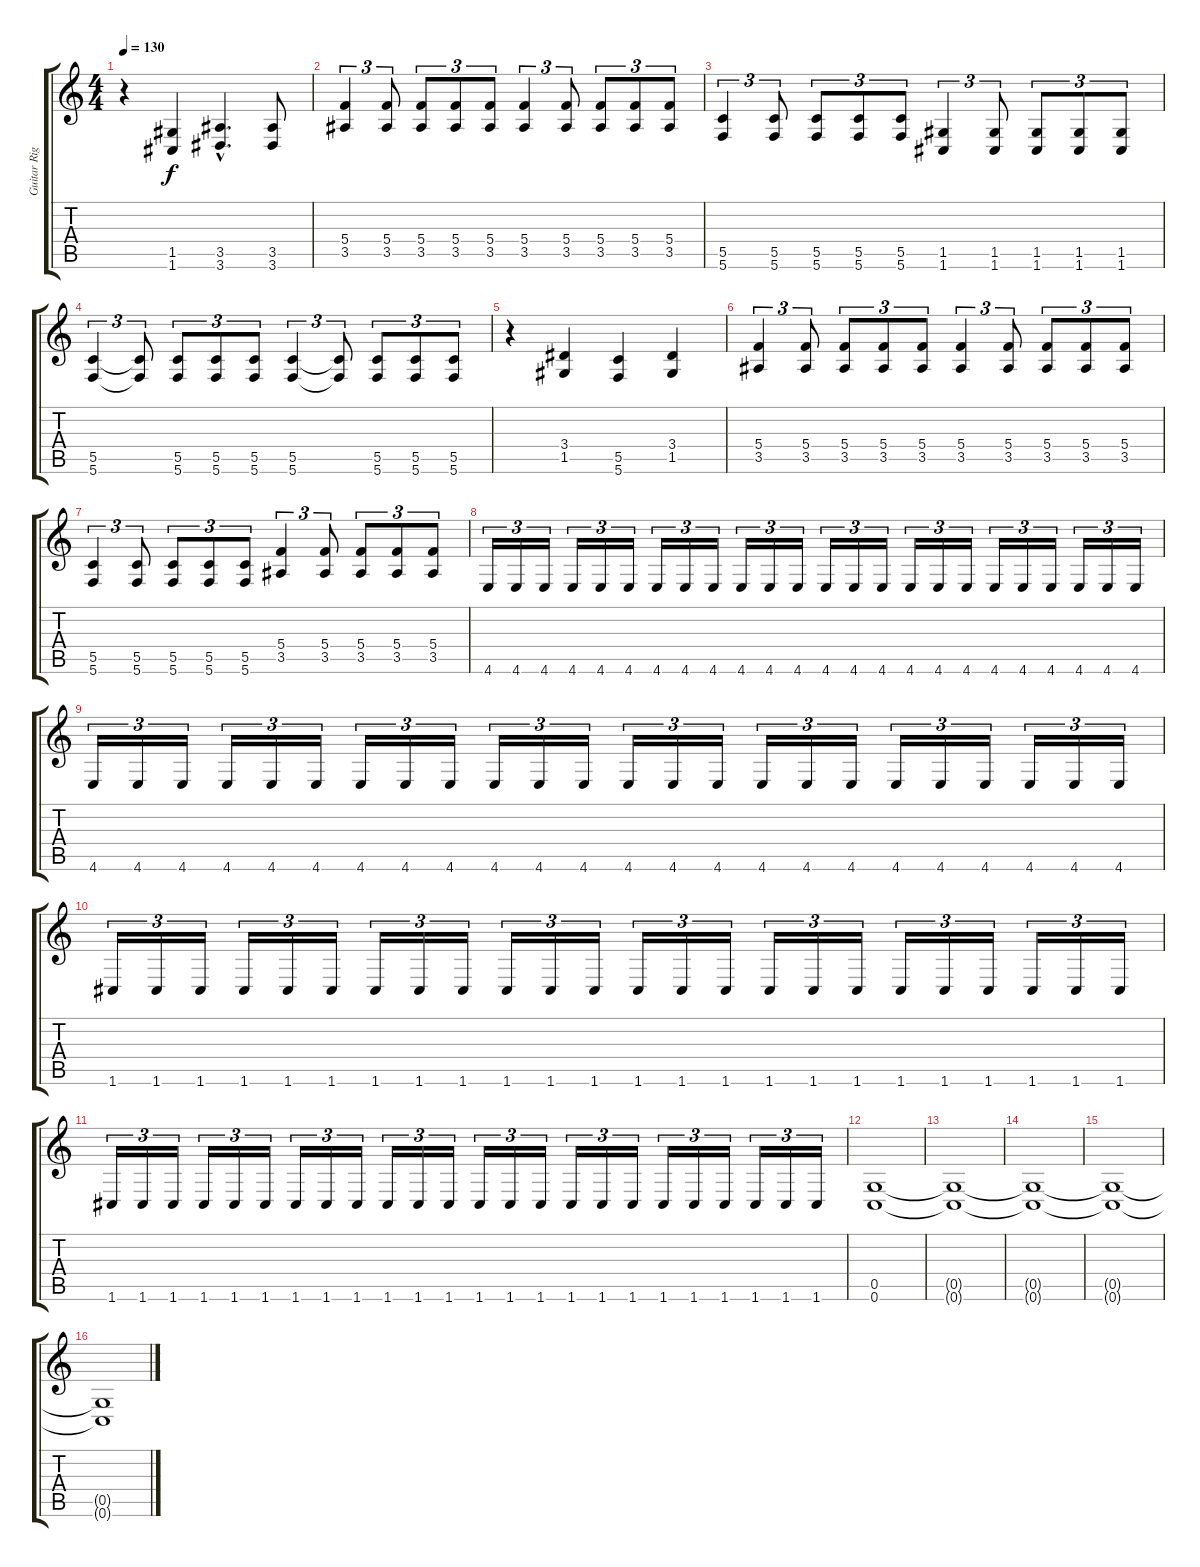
\track ("Guitar Right" "Guitar Rig") {instrument distortionguitar}
\staff {score tabs}
\tuning (D4 A3 F3 C3 G2 C2) {hide}
\ts (4 4)
\tempo 130
\clef g2
\ks c
r.4{dy f} (1.5 1.6).4 (3.5{hac} 3.6{hac}).4{d} (3.5 3.6).8 |
(5.4 3.5).4{tu (3 2)} (5.4 3.5).8{tu (3 2)} (5.4 3.5).8{tu (3 2)} (5.4 3.5).8{tu (3 2)} (5.4 3.5).8{tu (3 2)} (5.4 3.5).4{tu (3 2)} (5.4 3.5).8{tu (3 2)} (5.4 3.5).8{tu (3 2)} (5.4 3.5).8{tu (3 2)} (5.4 3.5).8{tu (3 2)} |
(5.5 5.6).4{tu (3 2)} (5.5 5.6).8{tu (3 2)} (5.5 5.6).8{tu (3 2)} (5.5 5.6).8{tu (3 2)} (5.5 5.6).8{tu (3 2)} (1.5 1.6).4{tu (3 2)} (1.5 1.6).8{tu (3 2)} (1.5 1.6).8{tu (3 2)} (1.5 1.6).8{tu (3 2)} (1.5 1.6).8{tu (3 2)} |
(5.5 5.6).4{tu (3 2)} (5.5{t} 5.6{t}).8{tu (3 2)} (5.5 5.6).8{tu (3 2)} (5.5 5.6).8{tu (3 2)} (5.5 5.6).8{tu (3 2)} (5.5 5.6).4{tu (3 2)} (5.5{t} 5.6{t}).8{tu (3 2)} (5.5 5.6).8{tu (3 2)} (5.5 5.6).8{tu (3 2)} (5.5 5.6).8{tu (3 2)} |
r.4 (3.4 1.5).4 (5.5 5.6).4 (3.4 1.5).4 |
(5.4 3.5).4{tu (3 2)} (5.4 3.5).8{tu (3 2)} (5.4 3.5).8{tu (3 2)} (5.4 3.5).8{tu (3 2)} (5.4 3.5).8{tu (3 2)} (5.4 3.5).4{tu (3 2)} (5.4 3.5).8{tu (3 2)} (5.4 3.5).8{tu (3 2)} (5.4 3.5).8{tu (3 2)} (5.4 3.5).8{tu (3 2)} |
(5.5 5.6).4{tu (3 2)} (5.5 5.6).8{tu (3 2)} (5.5 5.6).8{tu (3 2)} (5.5 5.6).8{tu (3 2)} (5.5 5.6).8{tu (3 2)} (5.4 3.5).4{tu (3 2)} (5.4 3.5).8{tu (3 2)} (5.4 3.5).8{tu (3 2)} (5.4 3.5).8{tu (3 2)} (5.4 3.5).8{tu (3 2)} |
4.6.16{tu (3 2)} 4.6.16{tu (3 2)} 4.6.16{tu (3 2)} 4.6.16{tu (3 2)} 4.6.16{tu (3 2)} 4.6.16{tu (3 2)} 4.6.16{tu (3 2)} 4.6.16{tu (3 2)} 4.6.16{tu (3 2)} 4.6.16{tu (3 2)} 4.6.16{tu (3 2)} 4.6.16{tu (3 2)} 4.6.16{tu (3 2)} 4.6.16{tu (3 2)} 4.6.16{tu (3 2)} 4.6.16{tu (3 2)} 4.6.16{tu (3 2)} 4.6.16{tu (3 2)} 4.6.16{tu (3 2)} 4.6.16{tu (3 2)} 4.6.16{tu (3 2)} 4.6.16{tu (3 2)} 4.6.16{tu (3 2)} 4.6.16{tu (3 2)} |
4.6.16{tu (3 2)} 4.6.16{tu (3 2)} 4.6.16{tu (3 2)} 4.6.16{tu (3 2)} 4.6.16{tu (3 2)} 4.6.16{tu (3 2)} 4.6.16{tu (3 2)} 4.6.16{tu (3 2)} 4.6.16{tu (3 2)} 4.6.16{tu (3 2)} 4.6.16{tu (3 2)} 4.6.16{tu (3 2)} 4.6.16{tu (3 2)} 4.6.16{tu (3 2)} 4.6.16{tu (3 2)} 4.6.16{tu (3 2)} 4.6.16{tu (3 2)} 4.6.16{tu (3 2)} 4.6.16{tu (3 2)} 4.6.16{tu (3 2)} 4.6.16{tu (3 2)} 4.6.16{tu (3 2)} 4.6.16{tu (3 2)} 4.6.16{tu (3 2)} |
1.6.16{tu (3 2)} 1.6.16{tu (3 2)} 1.6.16{tu (3 2)} 1.6.16{tu (3 2)} 1.6.16{tu (3 2)} 1.6.16{tu (3 2)} 1.6.16{tu (3 2)} 1.6.16{tu (3 2)} 1.6.16{tu (3 2)} 1.6.16{tu (3 2)} 1.6.16{tu (3 2)} 1.6.16{tu (3 2)} 1.6.16{tu (3 2)} 1.6.16{tu (3 2)} 1.6.16{tu (3 2)} 1.6.16{tu (3 2)} 1.6.16{tu (3 2)} 1.6.16{tu (3 2)} 1.6.16{tu (3 2)} 1.6.16{tu (3 2)} 1.6.16{tu (3 2)} 1.6.16{tu (3 2)} 1.6.16{tu (3 2)} 1.6.16{tu (3 2)} |
1.6.16{tu (3 2)} 1.6.16{tu (3 2)} 1.6.16{tu (3 2)} 1.6.16{tu (3 2)} 1.6.16{tu (3 2)} 1.6.16{tu (3 2)} 1.6.16{tu (3 2)} 1.6.16{tu (3 2)} 1.6.16{tu (3 2)} 1.6.16{tu (3 2)} 1.6.16{tu (3 2)} 1.6.16{tu (3 2)} 1.6.16{tu (3 2)} 1.6.16{tu (3 2)} 1.6.16{tu (3 2)} 1.6.16{tu (3 2)} 1.6.16{tu (3 2)} 1.6.16{tu (3 2)} 1.6.16{tu (3 2)} 1.6.16{tu (3 2)} 1.6.16{tu (3 2)} 1.6.16{tu (3 2)} 1.6.16{tu (3 2)} 1.6.16{tu (3 2)} |
(0.5 0.6).1 |
(0.5{t} 0.6{t}).1 |
(0.5{t} 0.6{t}).1 |
(0.5{t} 0.6{t}).1 |
(0.5{t} 0.6{t}).1{volume 7}
